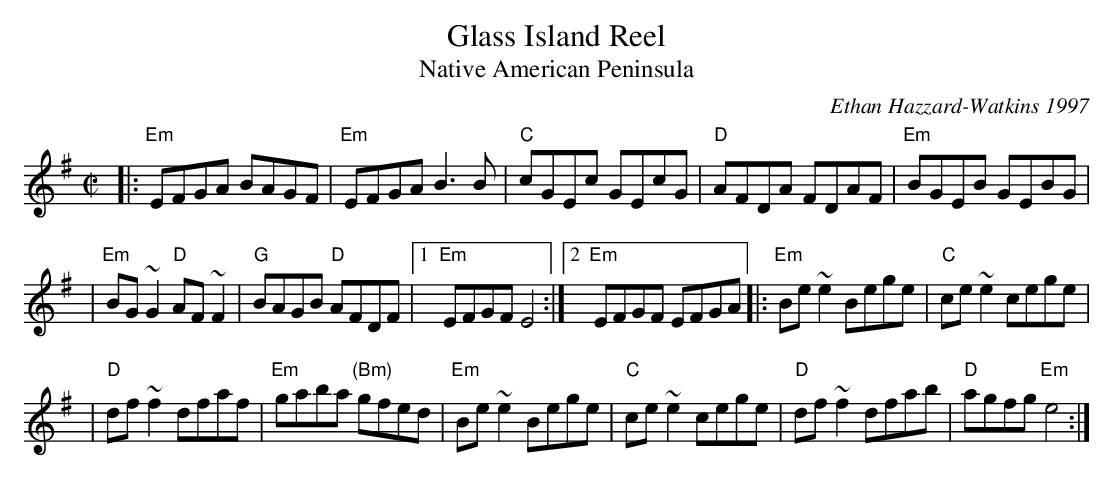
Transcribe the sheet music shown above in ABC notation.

X:1
T: Glass Island Reel
T: Native American Peninsula
C: Ethan Hazzard-Watkins 1997
M: C|
L: 1/8
K: Em
|: "Em"EFGA BAGF | "Em"EFGA B3B | "C"cGEc GEcG | "D"AFDA FDAF | "Em"BGEB GEBG |
| "Em"BG~G2 "D"AF~F2 | "G"BAGB "D"AFDF |1 "Em"EFGF E4 :|2 "Em"EFGF EFGA |: "Em"Be~e2 Bege | "C"ce~e2 cege |
| "D"df~f2 dfaf | "Em"gaba "(Bm)"gfed | "Em"Be~e2 Bege | "C"ce~e2 cege | "D"df~f2 dfab | "D"agfg "Em" e4 :|
